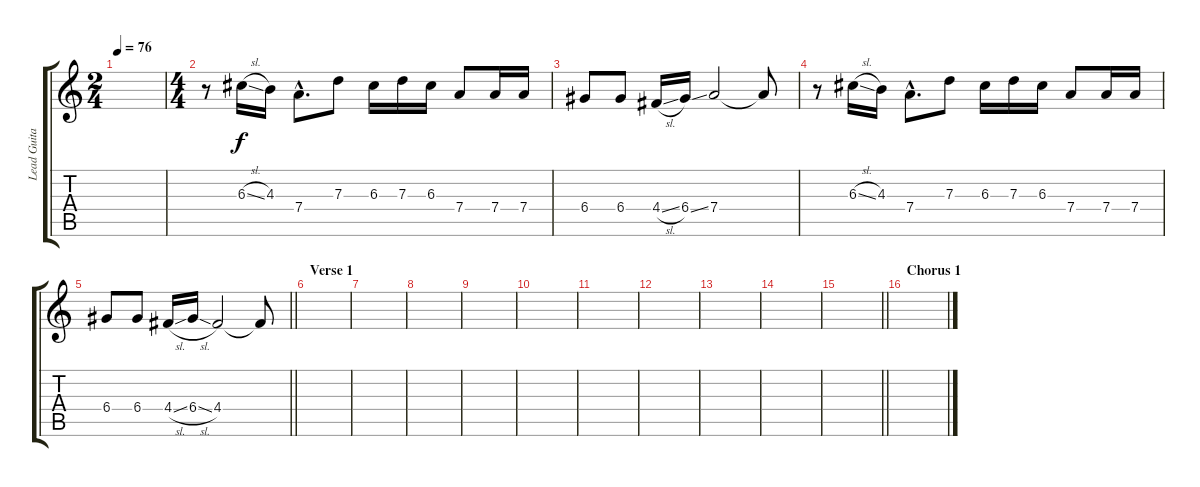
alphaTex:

\track ("Lead Guitar 1" "Lead Guita") {instrument distortionguitar}
\staff {score tabs}
\tuning (E4 B3 G3 D3 A2 E2) {hide}
\ts (2 4)
\tempo 76
\clef g2
\ks c
|
\ts (4 4)
r.8 6.3{sl}.16 4.3.16 7.4{hac}.8{d} 7.3.8 6.3.16 7.3.16 6.3.16 7.4.8 7.4.16 7.4.16 |
6.4.8 6.4.8 4.4{sl}.16 6.4{ss}.16 7.4.2 7.4{t}.8 |
r.8 6.3{sl}.16 4.3.16 7.4{hac}.8{d} 7.3.8 6.3.16 7.3.16 6.3.16 7.4.8 7.4.16 7.4.16 |
\barLineRight lightlight
6.4.8 6.4.8 4.4{sl}.16 6.4{sl}.16 4.4.2 4.4{t}.8 |
\section ("" "Verse 1")
|
|
|
|
|
|
|
|
|
\barLineRight lightlight
|
\section ("" "Chorus 1")
